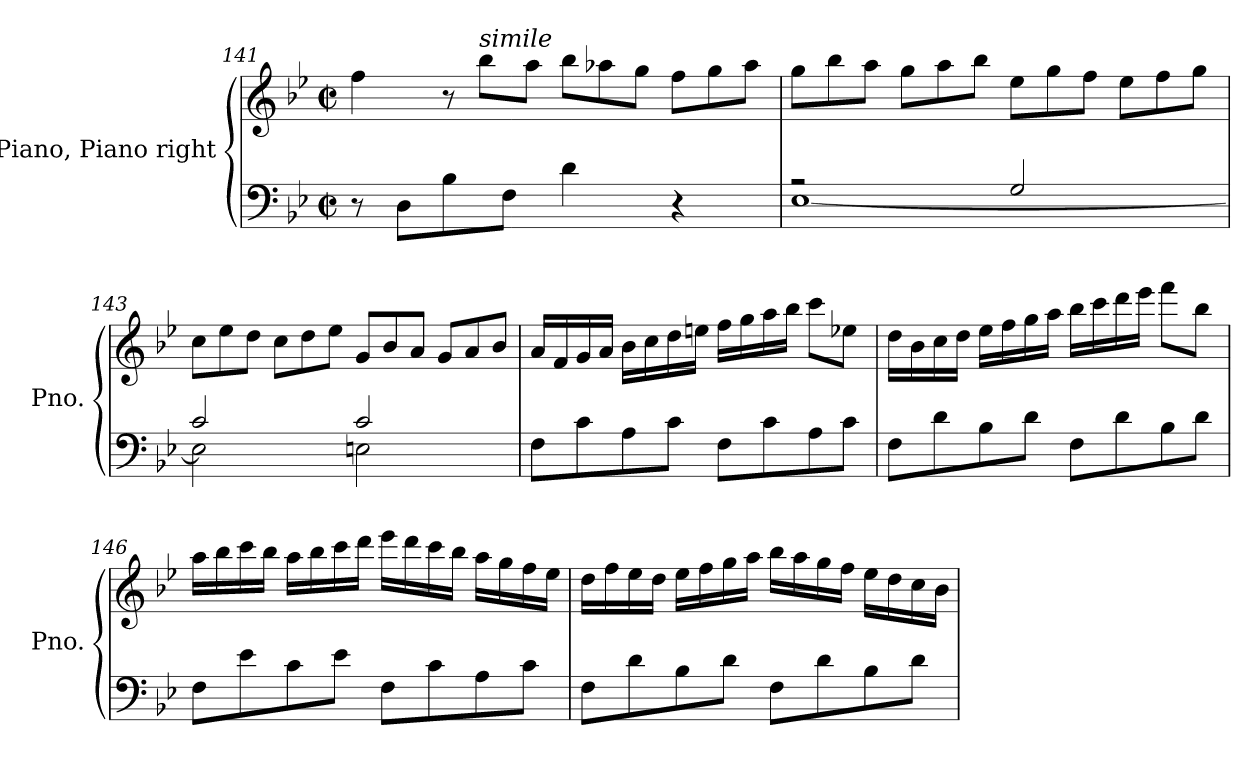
**kern	**kern
*part1	*part1
*staff2	*staff1
*I"Piano, Piano right	*
*I'Pno.	*
!!LO:LB:g=z
*clefF4	*clefG2
*k[b-e-]	*k[b-e-]
*M2/2	*M2/2
*met(c|)	*met(c|)
=141	=141
8r	4ff\
8D\L	.
*	*Xtuplet
8B-\	12r
!	!LO:TX:a:i:t=simile
.	12bb-\L
8F\J	.
.	12aa\J
4d\	12bb-\L
.	12aa-X\
.	12gg\J
4r	12ff\L
.	12gg\
.	12aa-\J
=142	=142
*^	*
2r	[1E-	12gg\L
.	.	12bb-\
.	.	12aa\J
.	.	12gg\L
.	.	12aa\
.	.	12bb-\J
2G/	.	12ee-\L
.	.	12gg\
.	.	12ff\J
.	.	12ee-\L
.	.	12ff\
.	.	12gg\J
=143	=143	=143
2c/	2E-\]	12cc\L
.	.	12ee-\
.	.	12dd\J
.	.	12cc\L
.	.	12dd\
.	.	12ee-\J
2c/	2En\	12g/L
.	.	12b-/
.	.	12a/J
.	.	12g/L
.	.	12a/
.	.	12b-/J
*v	*v	*
!!LO:LB:g=z
=144	=144
8F\L	16a/LL
.	16f/
8c\	16g/
.	16a/JJ
8A\	16b-\LL
.	16cc\
8c\J	16dd\
.	16een\JJ
8F\L	16ff\LL
.	16gg\
8c\	16aa\
.	16bb-\JJ
8A\	8ccc\L
8c\J	8ee-X\J
=145	=145
8F\L	16dd\LL
.	16b-\
8d\	16cc\
.	16dd\JJ
8B-\	16ee-\LL
.	16ff\
8d\J	16gg\
.	16aa\JJ
8F\L	16bb-\LL
.	16ccc\
8d\	16ddd\
.	16eee-\JJ
8B-\	8fff\L
8d\J	8bb-\J
!!LO:PB:g=z
=146	=146
8F\L	16aa\LL
.	16bb-\
8e-\	16ccc\
.	16bb-\JJ
8c\	16aa\LL
.	16bb-\
8e-\J	16ccc\
.	16ddd\JJ
8F\L	16eee-\LL
.	16ddd\
8c\	16ccc\
.	16bb-\JJ
8A\	16aa\LL
.	16gg\
8c\J	16ff\
.	16ee-\JJ
=147	=147
8F\L	16dd\LL
.	16ff\
8d\	16ee-\
.	16dd\JJ
8B-\	16ee-\LL
.	16ff\
8d\J	16gg\
.	16aa\JJ
8F\L	16bb-\LL
.	16aa\
8d\	16gg\
.	16ff\JJ
8B-\	16ee-\LL
.	16dd\
8d\J	16cc\
.	16b-\JJ
=	=
*-	*-
